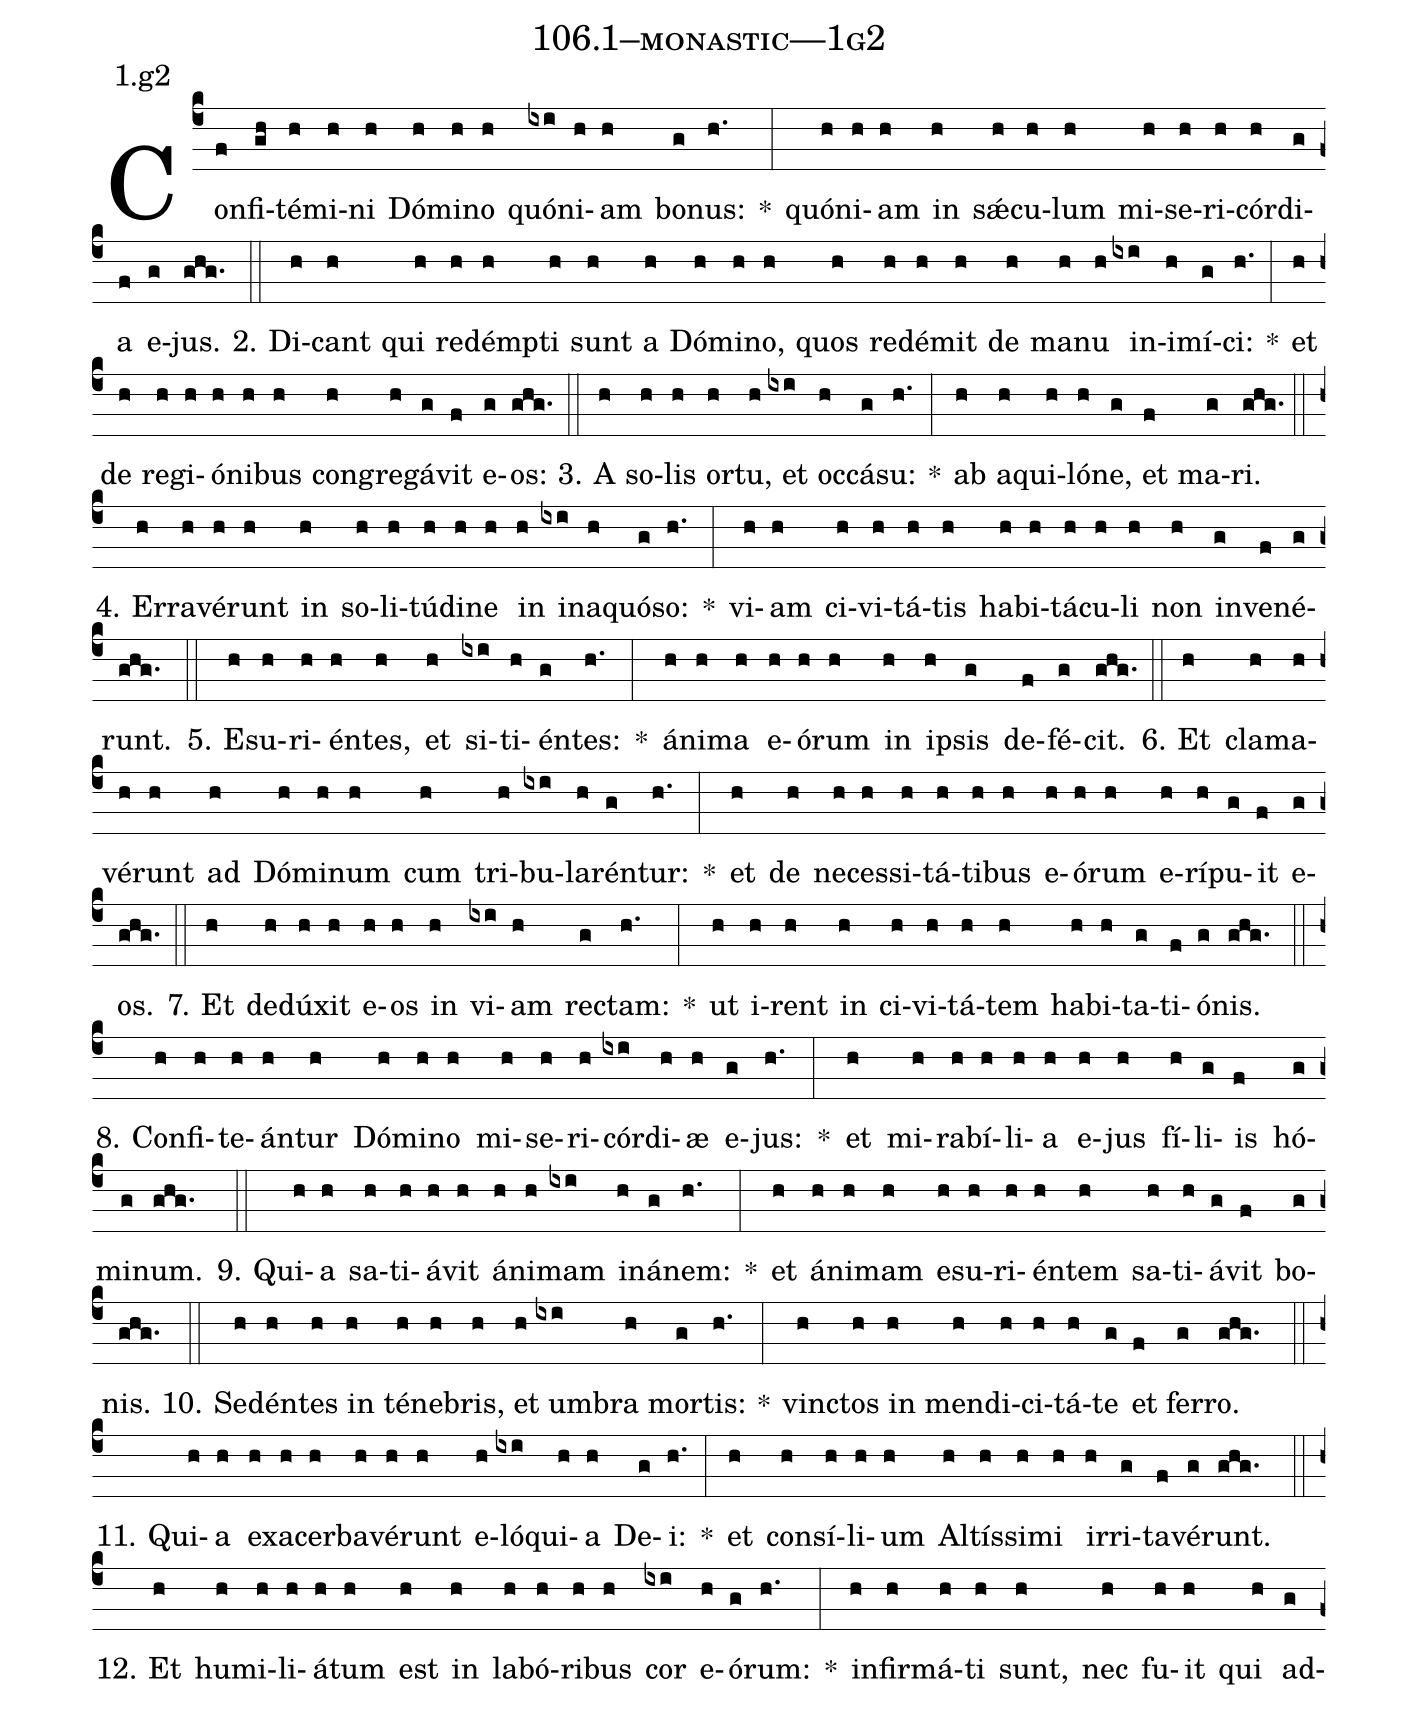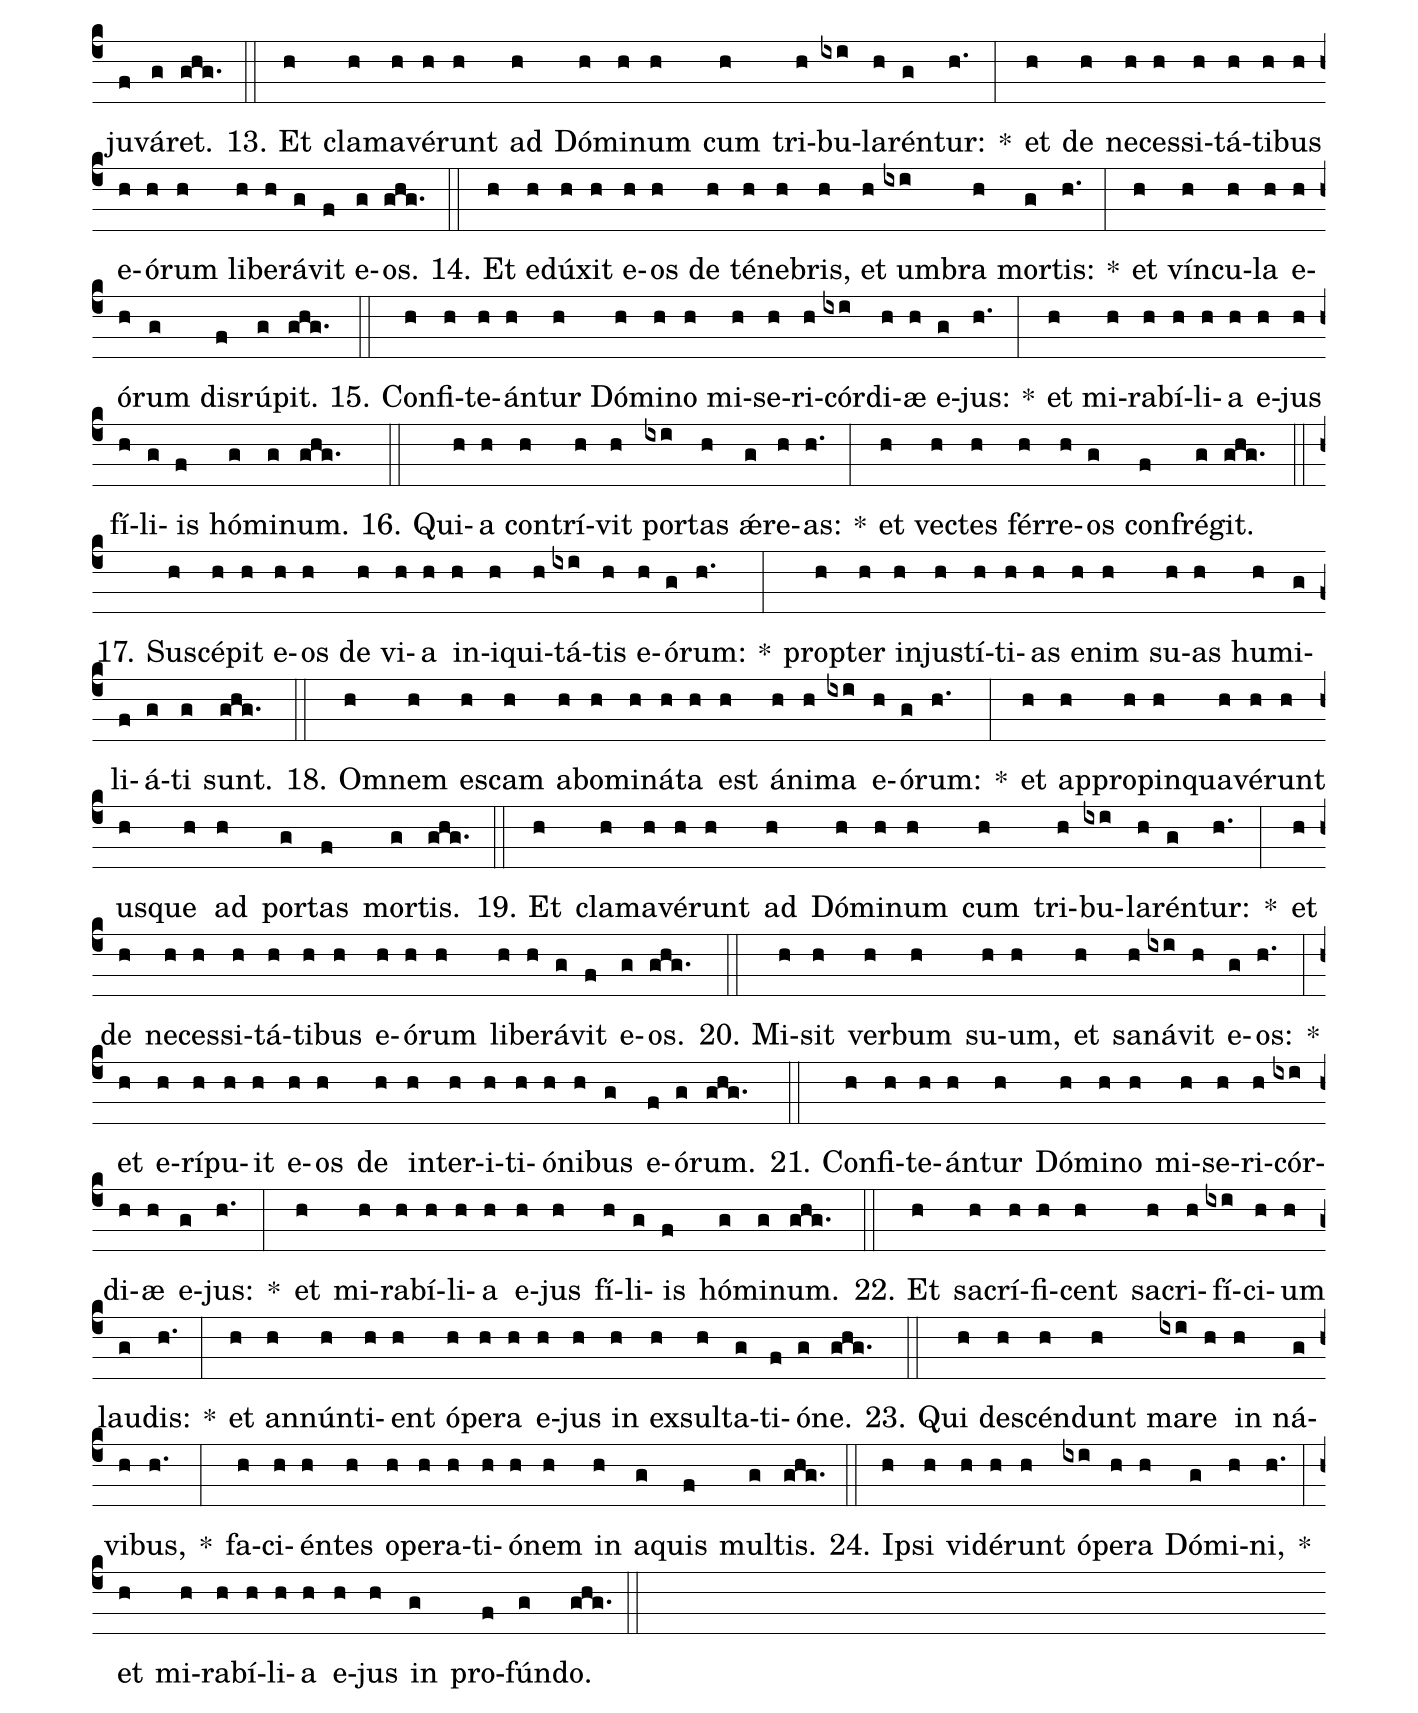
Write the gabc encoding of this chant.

name: 106.1--monastic---1g2;
annotation: 1.g2;
%%
(c4)Con(f)fi(gh)té(h)mi(h)ni(h) Dó(h)mi(h)no(h) quón(ixi)i(h)am(h) bo(g)nus:(h.) *(:) quón(h)i(h)am(h) in(h) sǽ(h)cu(h)lum(h) mi(h)se(h)ri(h)cór(h)di(g)a(f) e(g)jus.(ghg.) (::)
2. Di(h)cant(h) qui(h) red(h)émp(h)ti(h) sunt(h) a(h) Dó(h)mi(h)no,(h) quos(h) red(h)é(h)mit(h) de(h) ma(h)nu(h) in(ixi)i(h)mí(g)ci:(h.) *(:) et(h) de(h) re(h)gi(h)ó(h)ni(h)bus(h) con(h)gre(h)gá(g)vit(f) e(g)os:(ghg.) (::)
3. A(h) so(h)lis(h) or(h)tu,(h) et(ixi) oc(h)cá(g)su:(h.) *(:) ab(h) a(h)qui(h)ló(h)ne,(g) et(f) ma(g)ri.(ghg.) (::)
4. Er(h)ra(h)vé(h)runt(h) in(h) so(h)li(h)tú(h)di(h)ne(h) in(h) in(ixi)a(h)quó(g)so:(h.) *(:) vi(h)am(h) ci(h)vi(h)tá(h)tis(h) ha(h)bi(h)tá(h)cu(h)li(h) non(h) in(g)ve(f)né(g)runt.(ghg.) (::)
5. E(h)su(h)ri(h)én(h)tes,(h) et(h) si(ixi)ti(h)én(g)tes:(h.) *(:) á(h)ni(h)ma(h) e(h)ó(h)rum(h) in(h) ip(h)sis(g) de(f)fé(g)cit.(ghg.) (::)
6. Et(h) cla(h)ma(h)vé(h)runt(h) ad(h) Dó(h)mi(h)num(h) cum(h) tri(h)bu(ixi)la(h)rén(g)tur:(h.) *(:) et(h) de(h) ne(h)ces(h)si(h)tá(h)ti(h)bus(h) e(h)ó(h)rum(h) e(h)rí(h)pu(g)it(f) e(g)os.(ghg.) (::)
7. Et(h) de(h)dú(h)xit(h) e(h)os(h) in(h) vi(ixi)am(h) rec(g)tam:(h.) *(:) ut(h) i(h)rent(h) in(h) ci(h)vi(h)tá(h)tem(h) ha(h)bi(h)ta(g)ti(f)ó(g)nis.(ghg.) (::)
8. Con(h)fi(h)te(h)án(h)tur(h) Dó(h)mi(h)no(h) mi(h)se(h)ri(h)cór(ixi)di(h)æ(h) e(g)jus:(h.) *(:) et(h) mi(h)ra(h)bí(h)li(h)a(h) e(h)jus(h) fí(h)li(g)is(f) hó(g)mi(g)num.(ghg.) (::)
9. Qui(h)a(h) sa(h)ti(h)á(h)vit(h) á(h)ni(h)mam(ixi) in(h)á(g)nem:(h.) *(:) et(h) á(h)ni(h)mam(h) e(h)su(h)ri(h)én(h)tem(h) sa(h)ti(h)á(g)vit(f) bo(g)nis.(ghg.) (::)
10. Se(h)dén(h)tes(h) in(h) té(h)ne(h)bris,(h) et(h) um(ixi)bra(h) mor(g)tis:(h.) *(:) vinc(h)tos(h) in(h) men(h)di(h)ci(h)tá(h)te(g) et(f) fer(g)ro.(ghg.) (::)
11. Qui(h)a(h) ex(h)a(h)cer(h)ba(h)vé(h)runt(h) e(h)ló(ixi)qui(h)a(h) De(g)i:(h.) *(:) et(h) con(h)sí(h)li(h)um(h) Al(h)tís(h)si(h)mi(h) ir(h)ri(g)ta(f)vé(g)runt.(ghg.) (::)
12. Et(h) hu(h)mi(h)li(h)á(h)tum(h) est(h) in(h) la(h)bó(h)ri(h)bus(h) cor(ixi) e(h)ó(g)rum:(h.) *(:) in(h)fir(h)má(h)ti(h) sunt,(h) nec(h) fu(h)it(h) qui(h) ad(g)ju(f)vá(g)ret.(ghg.) (::)
13. Et(h) cla(h)ma(h)vé(h)runt(h) ad(h) Dó(h)mi(h)num(h) cum(h) tri(h)bu(ixi)la(h)rén(g)tur:(h.) *(:) et(h) de(h) ne(h)ces(h)si(h)tá(h)ti(h)bus(h) e(h)ó(h)rum(h) li(h)be(h)rá(g)vit(f) e(g)os.(ghg.) (::)
14. Et(h) e(h)dú(h)xit(h) e(h)os(h) de(h) té(h)ne(h)bris,(h) et(h) um(ixi)bra(h) mor(g)tis:(h.) *(:) et(h) vín(h)cu(h)la(h) e(h)ó(h)rum(g) dis(f)rú(g)pit.(ghg.) (::)
15. Con(h)fi(h)te(h)án(h)tur(h) Dó(h)mi(h)no(h) mi(h)se(h)ri(h)cór(ixi)di(h)æ(h) e(g)jus:(h.) *(:) et(h) mi(h)ra(h)bí(h)li(h)a(h) e(h)jus(h) fí(h)li(g)is(f) hó(g)mi(g)num.(ghg.) (::)
16. Qui(h)a(h) con(h)trí(h)vit(h) por(ixi)tas(h) ǽ(g)re(h)as:(h.) *(:) et(h) vec(h)tes(h) fér(h)re(h)os(g) con(f)fré(g)git.(ghg.) (::)
17. Su(h)scé(h)pit(h) e(h)os(h) de(h) vi(h)a(h) in(h)i(h)qui(h)tá(ixi)tis(h) e(h)ó(g)rum:(h.) *(:) prop(h)ter(h) in(h)jus(h)tí(h)ti(h)as(h) e(h)nim(h) su(h)as(h) hu(h)mi(g)li(f)á(g)ti(g) sunt.(ghg.) (::)
18. Om(h)nem(h) es(h)cam(h) ab(h)o(h)mi(h)ná(h)ta(h) est(h) á(h)ni(h)ma(ixi) e(h)ó(g)rum:(h.) *(:) et(h) ap(h)pro(h)pin(h)qua(h)vé(h)runt(h) us(h)que(h) ad(h) por(g)tas(f) mor(g)tis.(ghg.) (::)
19. Et(h) cla(h)ma(h)vé(h)runt(h) ad(h) Dó(h)mi(h)num(h) cum(h) tri(h)bu(ixi)la(h)rén(g)tur:(h.) *(:) et(h) de(h) ne(h)ces(h)si(h)tá(h)ti(h)bus(h) e(h)ó(h)rum(h) li(h)be(h)rá(g)vit(f) e(g)os.(ghg.) (::)
20. Mi(h)sit(h) ver(h)bum(h) su(h)um,(h) et(h) sa(h)ná(ixi)vit(h) e(g)os:(h.) *(:) et(h) e(h)rí(h)pu(h)it(h) e(h)os(h) de(h) in(h)ter(h)i(h)ti(h)ó(h)ni(h)bus(g) e(f)ó(g)rum.(ghg.) (::)
21. Con(h)fi(h)te(h)án(h)tur(h) Dó(h)mi(h)no(h) mi(h)se(h)ri(h)cór(ixi)di(h)æ(h) e(g)jus:(h.) *(:) et(h) mi(h)ra(h)bí(h)li(h)a(h) e(h)jus(h) fí(h)li(g)is(f) hó(g)mi(g)num.(ghg.) (::)
22. Et(h) sa(h)crí(h)fi(h)cent(h) sa(h)cri(h)fí(ixi)ci(h)um(h) lau(g)dis:(h.) *(:) et(h) an(h)nún(h)ti(h)ent(h) ó(h)pe(h)ra(h) e(h)jus(h) in(h) ex(h)sul(h)ta(g)ti(f)ó(g)ne.(ghg.) (::)
23. Qui(h) de(h)scén(h)dunt(h) ma(ixi)re(h) in(h) ná(g)vi(h)bus,(h.) *(:) fa(h)ci(h)én(h)tes(h) o(h)pe(h)ra(h)ti(h)ó(h)nem(h) in(h) a(g)quis(f) mul(g)tis.(ghg.) (::)
24. Ip(h)si(h) vi(h)dé(h)runt(h) ó(ixi)pe(h)ra(h) Dó(g)mi(h)ni,(h.) *(:) et(h) mi(h)ra(h)bí(h)li(h)a(h) e(h)jus(h) in(g) pro(f)fún(g)do.(ghg.) (::)
